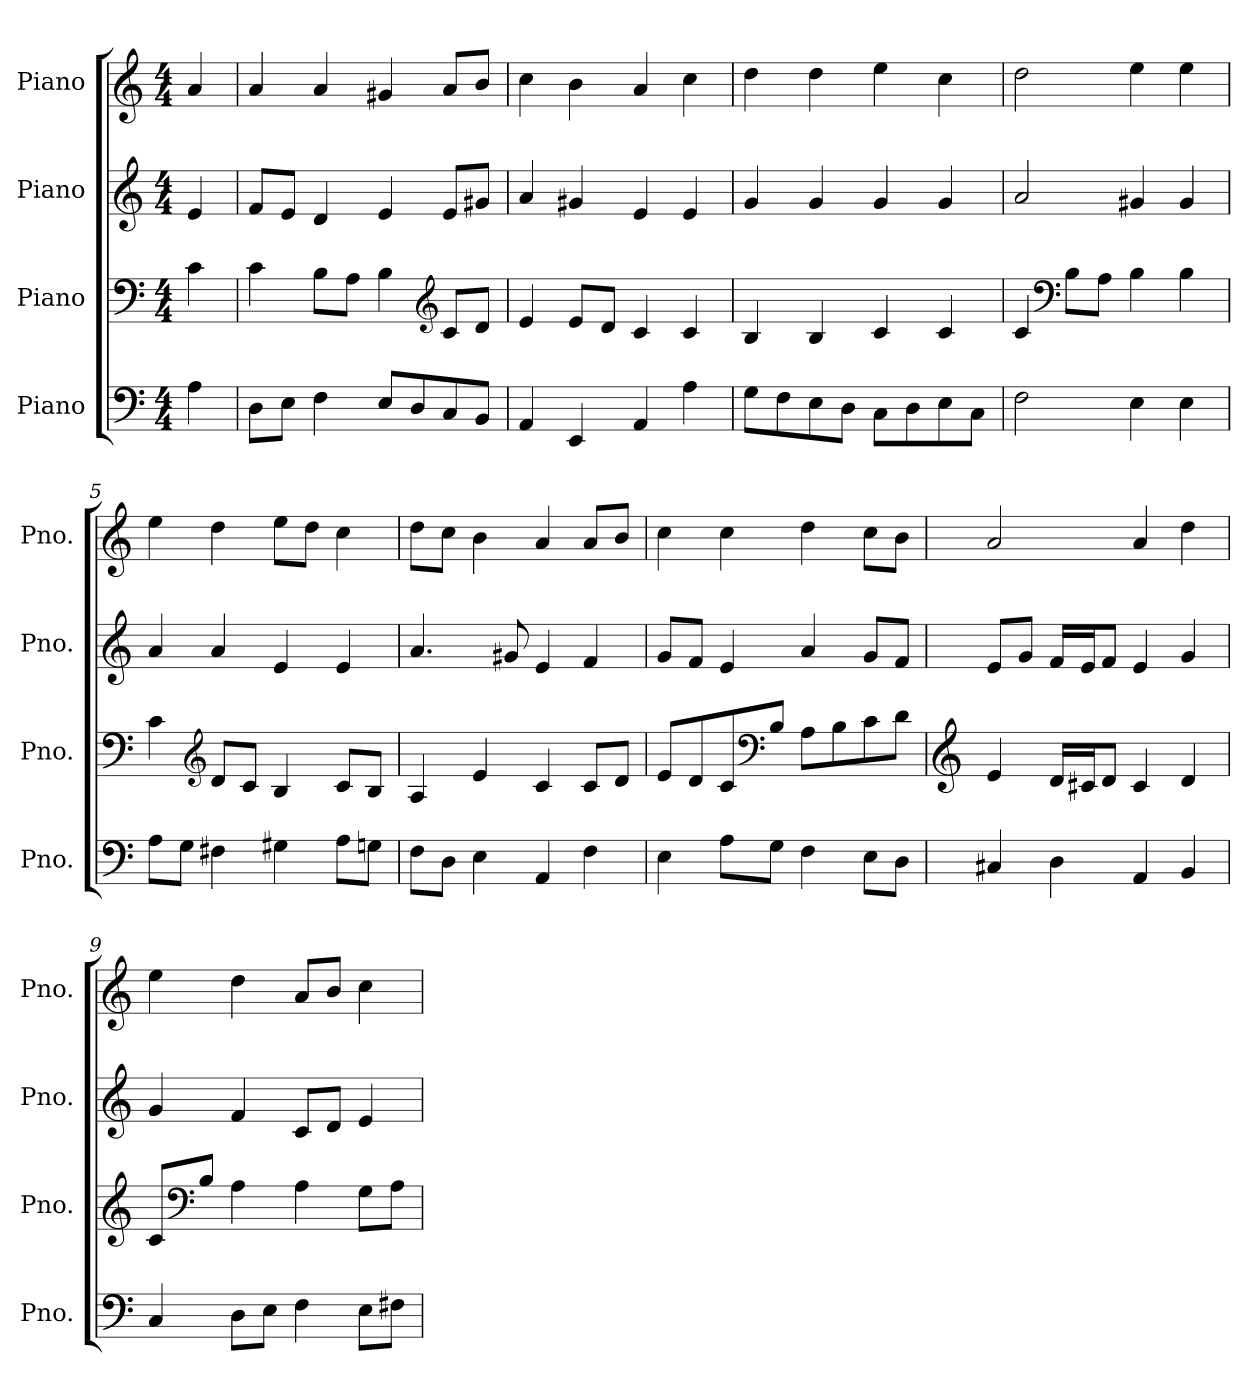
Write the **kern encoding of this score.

**kern	**kern	**kern	**kern
*part4	*part3	*part2	*part1
*staff4	*staff3	*staff2	*staff1
*I"Piano	*I"Piano	*I"Piano	*I"Piano
*I'Pno.	*I'Pno.	*I'Pno.	*I'Pno.
*clefF4	*clefF4	*clefG2	*clefG2
*k[]	*k[]	*k[]	*k[]
*M4/4	*M4/4	*M4/4	*M4/4
*MM120	*MM120	*MM120	*MM120
=	=	=	=
4A\	4c\	4e/	4a/
=1	=1	=1	=1
8D\L	4c\	8f/L	4a/
8E\J	.	8e/J	.
4F\	8B\L	4d/	4a/
.	8A\J	.	.
8E/L	4B\	4e/	4g#X/
8D/	.	.	.
*	*clefG2	*	*
8C/	8c/L	8e/L	8a/L
8BB/J	8d/J	8g#X/J	8b/J
=2	=2	=2	=2
4AA/	4e/	4a/	4cc\
4EE/	8e/L	4g#X/	4b\
.	8d/J	.	.
4AA/	4c/	4e/	4a/
4A\	4c/	4e/	4cc\
=3	=3	=3	=3
8G\L	4B/	4g/	4dd\
8F\	.	.	.
8E\	4B/	4g/	4dd\
8D\J	.	.	.
8C\L	4c/	4g/	4ee\
8D\	.	.	.
8E\	4c/	4g/	4cc\
8C\J	.	.	.
=4	=4	=4	=4
2F\	4c/	2a/	2dd\
*	*clefF4	*	*
.	8B\L	.	.
.	8A\J	.	.
4E\	4B\	4g#X/	4ee\
4E\	4B\	4g#/	4ee\
!!LO:LB:g=z
=5	=5	=5	=5
8A\L	4c\	4a/	4ee\
8G\J	.	.	.
*	*clefG2	*	*
4F#X\	8d/L	4a/	4dd\
.	8c/J	.	.
4G#X\	4B/	4e/	8ee\L
.	.	.	8dd\J
8A\L	8c/L	4e/	4cc\
8Gn\J	8B/J	.	.
=6	=6	=6	=6
8F\L	4A/	4.a/	8dd\L
8D\J	.	.	8cc\J
4E\	4e/	.	4b\
.	.	8g#X/	.
4AA/	4c/	4e/	4a/
4F\	8c/L	4f/	8a/L
.	8d/J	.	8b/J
=7	=7	=7	=7
4E\	8e/L	8g/L	4cc\
.	8d/	8f/J	.
8A\L	8c/	4e/	4cc\
*	*clefF4	*	*
8G\J	8B/J	.	.
4F\	8A\L	4a/	4dd\
.	8B\	.	.
8E\L	8c\	8g/L	8cc\L
8D\J	8d\J	8f/J	8b\J
=8	=8	=8	=8
*	*clefG2	*	*
4C#X/	4e/	8e/L	2a/
.	.	8g/J	.
4D\	16d/LL	16f/LL	.
.	16c#X/J	16e/J	.
.	8d/J	8f/J	.
4AA/	4c#/	4e/	4a/
4BB/	4d/	4g/	4dd\
!!LO:LB:g=z
=9	=9	=9	=9
4C/	8c/L	4g/	4ee\
*	*clefF4	*	*
.	8B/J	.	.
8D\L	4A\	4f/	4dd\
8E\J	.	.	.
4F\	4A\	8c/L	8a/L
.	.	8d/J	8b/J
8E\L	8G\L	4e/	4cc\
8F#X\J	8A\J	.	.
=	=	=	=
*-	*-	*-	*-
